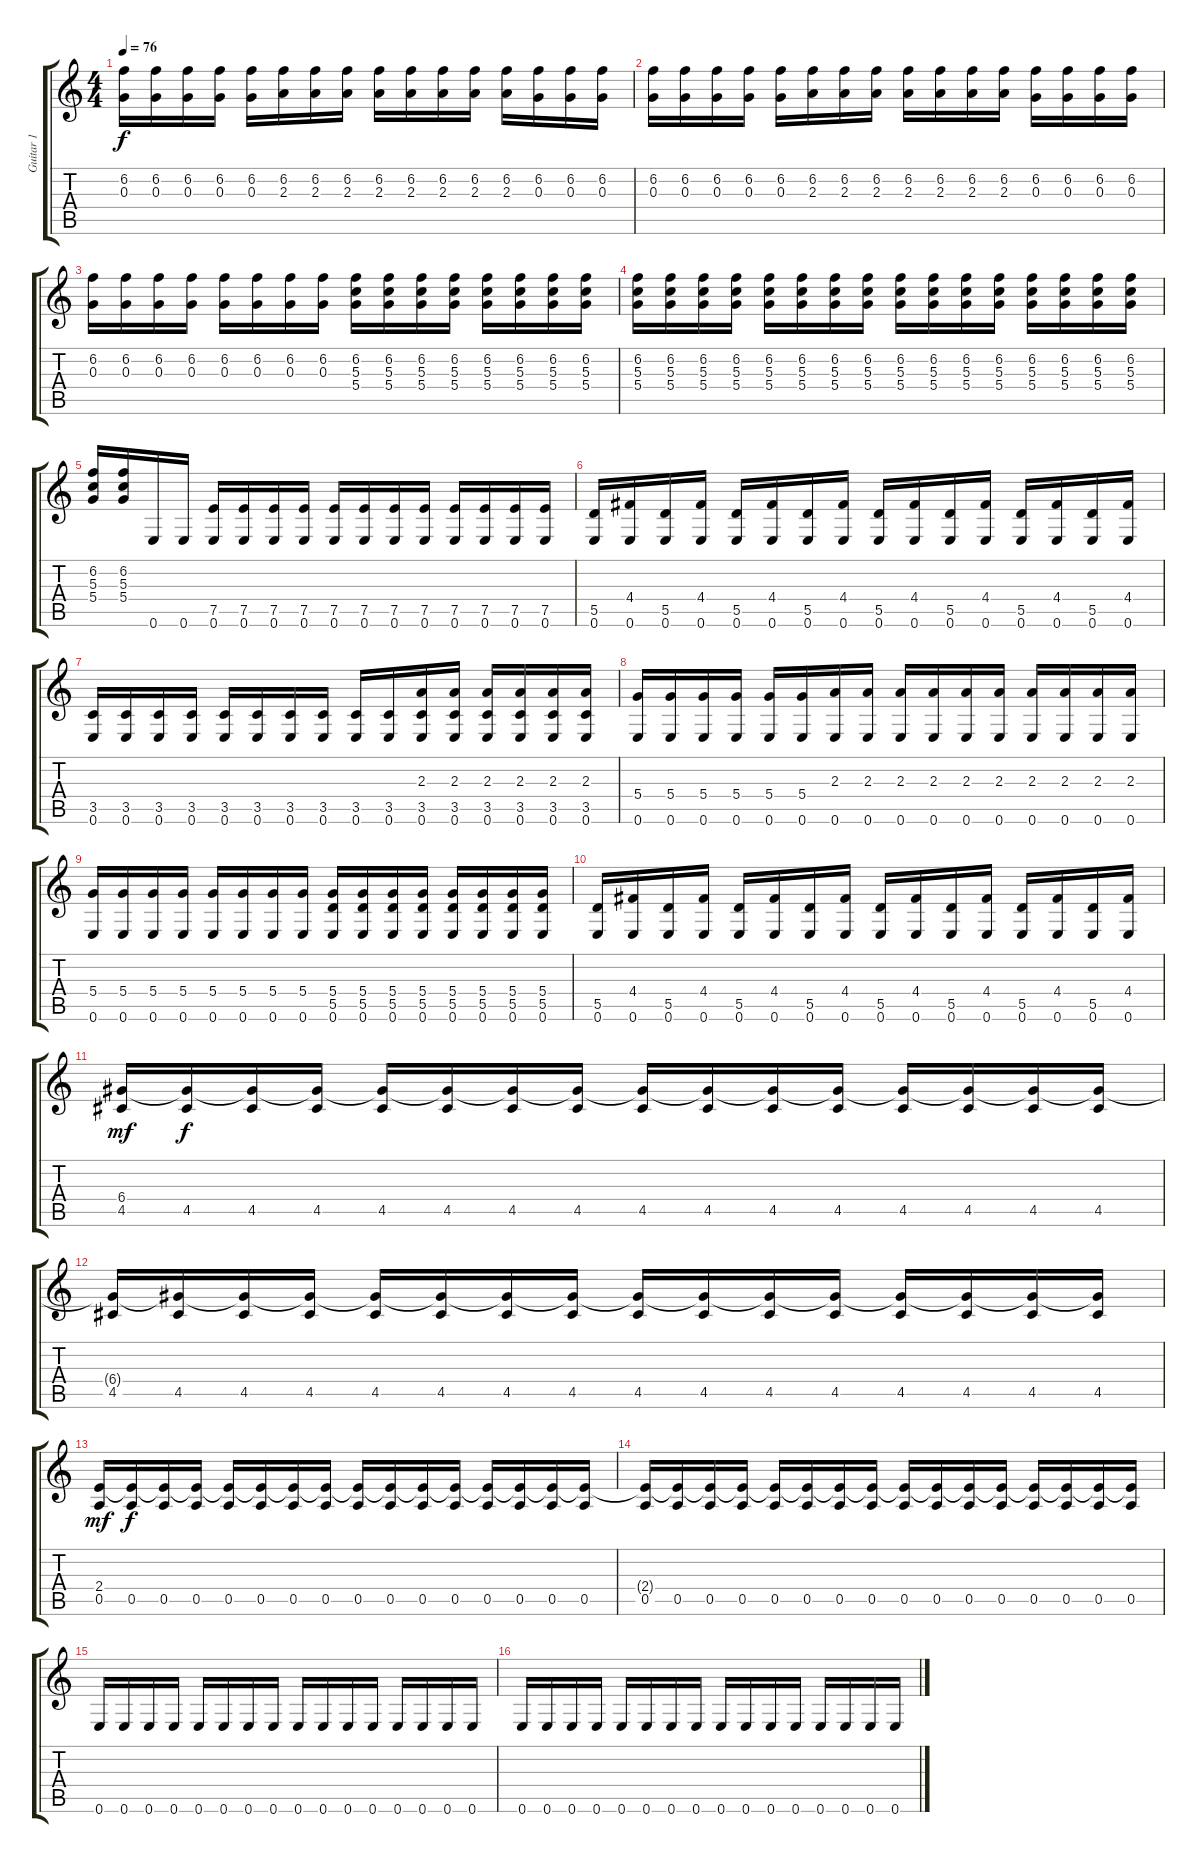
\track ("Guitar 1" "Guitar 1") {mute instrument distortionguitar}
\staff {score tabs}
\tuning (E4 B3 G3 D3 A2 E2) {hide}
\ts (4 4)
\tempo 76
\clef g2
\ks c
(6.2 0.3).16{dy f instrument distortionguitar} (6.2 0.3).16 (6.2 0.3).16 (6.2 0.3).16 (6.2 0.3).16 (6.2 2.3).16 (6.2 2.3).16 (6.2 2.3).16 (6.2 2.3).16 (6.2 2.3).16 (6.2 2.3).16 (6.2 2.3).16 (6.2 2.3).16 (6.2 0.3).16 (6.2 0.3).16 (6.2 0.3).16 |
(6.2 0.3).16 (6.2 0.3).16 (6.2 0.3).16 (6.2 0.3).16 (6.2 0.3).16 (6.2 2.3).16 (6.2 2.3).16 (6.2 2.3).16 (6.2 2.3).16 (6.2 2.3).16 (6.2 2.3).16 (6.2 2.3).16 (6.2 0.3).16 (6.2 0.3).16 (6.2 0.3).16 (6.2 0.3).16 |
(6.2 0.3).16 (6.2 0.3).16 (6.2 0.3).16 (6.2 0.3).16 (6.2 0.3).16 (6.2 0.3).16 (6.2 0.3).16 (6.2 0.3).16 (6.2 5.3 5.4).16 (6.2 5.3 5.4).16 (6.2 5.3 5.4).16 (6.2 5.3 5.4).16 (6.2 5.3 5.4).16 (6.2 5.3 5.4).16 (6.2 5.3 5.4).16 (6.2 5.3 5.4).16 |
(6.2 5.3 5.4).16 (6.2 5.3 5.4).16 (6.2 5.3 5.4).16 (6.2 5.3 5.4).16 (6.2 5.3 5.4).16 (6.2 5.3 5.4).16 (6.2 5.3 5.4).16 (6.2 5.3 5.4).16 (6.2 5.3 5.4).16 (6.2 5.3 5.4).16 (6.2 5.3 5.4).16 (6.2 5.3 5.4).16 (6.2 5.3 5.4).16 (6.2 5.3 5.4).16 (6.2 5.3 5.4).16 (6.2 5.3 5.4).16 |
(6.2 5.3 5.4).16 (6.2 5.3 5.4).16 0.6.16 0.6.16 (7.5 0.6).16 (7.5 0.6).16 (7.5 0.6).16 (7.5 0.6).16 (7.5 0.6).16 (7.5 0.6).16 (7.5 0.6).16 (7.5 0.6).16 (7.5 0.6).16 (7.5 0.6).16 (7.5 0.6).16 (7.5 0.6).16 |
(5.5 0.6).16 (4.4 0.6).16 (5.5 0.6).16 (4.4 0.6).16 (5.5 0.6).16 (4.4 0.6).16 (5.5 0.6).16 (4.4 0.6).16 (5.5 0.6).16 (4.4 0.6).16 (5.5 0.6).16 (4.4 0.6).16 (5.5 0.6).16 (4.4 0.6).16 (5.5 0.6).16 (4.4 0.6).16 |
(3.5 0.6).16 (3.5 0.6).16 (3.5 0.6).16 (3.5 0.6).16 (3.5 0.6).16 (3.5 0.6).16 (3.5 0.6).16 (3.5 0.6).16 (3.5 0.6).16 (3.5 0.6).16 (2.3 3.5 0.6).16 (2.3 3.5 0.6).16 (2.3 3.5 0.6).16 (2.3 3.5 0.6).16 (2.3 3.5 0.6).16 (2.3 3.5 0.6).16 |
(5.4 0.6).16 (5.4 0.6).16 (5.4 0.6).16 (5.4 0.6).16 (5.4 0.6).16 (5.4 0.6).16 (2.3 0.6).16 (2.3 0.6).16 (2.3 0.6).16 (2.3 0.6).16 (2.3 0.6).16 (2.3 0.6).16 (2.3 0.6).16 (2.3 0.6).16 (2.3 0.6).16 (2.3 0.6).16 |
(5.4 0.6).16 (5.4 0.6).16 (5.4 0.6).16 (5.4 0.6).16 (5.4 0.6).16 (5.4 0.6).16 (5.4 0.6).16 (5.4 0.6).16 (5.4 5.5 0.6).16 (5.4 5.5 0.6).16 (5.4 5.5 0.6).16 (5.4 5.5 0.6).16 (5.4 5.5 0.6).16 (5.4 5.5 0.6).16 (5.4 5.5 0.6).16 (5.4 5.5 0.6).16 |
(5.5 0.6).16 (4.4 0.6).16 (5.5 0.6).16 (4.4 0.6).16 (5.5 0.6).16 (4.4 0.6).16 (5.5 0.6).16 (4.4 0.6).16 (5.5 0.6).16 (4.4 0.6).16 (5.5 0.6).16 (4.4 0.6).16 (5.5 0.6).16 (4.4 0.6).16 (5.5 0.6).16 (4.4 0.6).16 |
(6.4 4.5).16{dy mf} (6.4{t} 4.5).16{dy f} (6.4{t} 4.5).16 (6.4{t} 4.5).16 (6.4{t} 4.5).16 (6.4{t} 4.5).16 (6.4{t} 4.5).16 (6.4{t} 4.5).16 (6.4{t} 4.5).16 (6.4{t} 4.5).16 (6.4{t} 4.5).16 (6.4{t} 4.5).16 (6.4{t} 4.5).16 (6.4{t} 4.5).16 (6.4{t} 4.5).16 (6.4{t} 4.5).16 |
(6.4{t} 4.5).16 (6.4{t} 4.5).16 (6.4{t} 4.5).16 (6.4{t} 4.5).16 (6.4{t} 4.5).16 (6.4{t} 4.5).16 (6.4{t} 4.5).16 (6.4{t} 4.5).16 (6.4{t} 4.5).16 (6.4{t} 4.5).16 (6.4{t} 4.5).16 (6.4{t} 4.5).16 (6.4{t} 4.5).16 (6.4{t} 4.5).16 (6.4{t} 4.5).16 (6.4{t} 4.5).16 |
(2.4 0.5).16{dy mf} (2.4{t} 0.5).16{dy f} (2.4{t} 0.5).16 (2.4{t} 0.5).16 (2.4{t} 0.5).16 (2.4{t} 0.5).16 (2.4{t} 0.5).16 (2.4{t} 0.5).16 (2.4{t} 0.5).16 (2.4{t} 0.5).16 (2.4{t} 0.5).16 (2.4{t} 0.5).16 (2.4{t} 0.5).16 (2.4{t} 0.5).16 (2.4{t} 0.5).16 (2.4{t} 0.5).16 |
(2.4{t} 0.5).16 (2.4{t} 0.5).16 (2.4{t} 0.5).16 (2.4{t} 0.5).16 (2.4{t} 0.5).16 (2.4{t} 0.5).16 (2.4{t} 0.5).16 (2.4{t} 0.5).16 (2.4{t} 0.5).16 (2.4{t} 0.5).16 (2.4{t} 0.5).16 (2.4{t} 0.5).16 (2.4{t} 0.5).16 (2.4{t} 0.5).16 (2.4{t} 0.5).16 (2.4{t} 0.5).16 |
0.6.16{volume 8} 0.6.16{volume 13} 0.6.16 0.6.16 0.6.16 0.6.16 0.6.16 0.6.16 0.6.16 0.6.16 0.6.16 0.6.16 0.6.16 0.6.16 0.6.16 0.6.16 |
0.6.16 0.6.16 0.6.16 0.6.16 0.6.16 0.6.16 0.6.16 0.6.16 0.6.16 0.6.16 0.6.16 0.6.16 0.6.16 0.6.16 0.6.16 0.6.16
